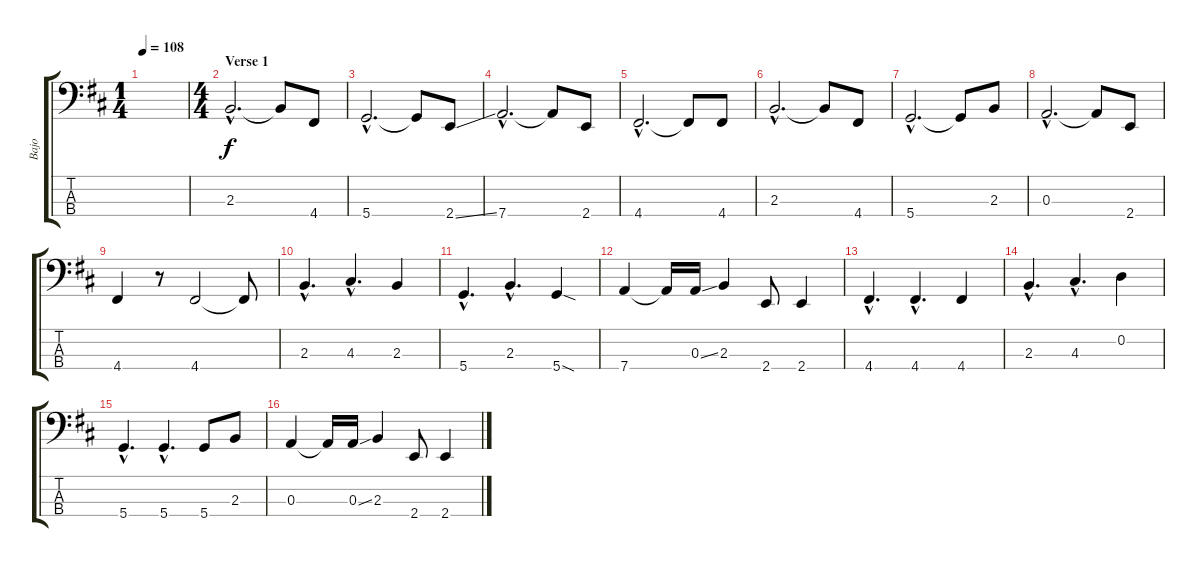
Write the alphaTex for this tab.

\track ("Bajo" "Bajo") {instrument fretlessbass}
\staff {score tabs}
\tuning (G2 D2 A1 D1) {hide}
\ts (1 4)
\tempo 108
\clef f4
\ks bminor
|
\ts (4 4)
\section ("" "Verse 1")
2.3{hac}.2{d} 2.3{t}.8 4.4.8 |
5.4{hac}.2{d} 5.4{t}.8 2.4{ss}.8 |
7.4{hac}.2{d} 7.4{t}.8 2.4.8 |
4.4{hac}.2{d} 4.4{t}.8 4.4.8 |
2.3{hac}.2{d} 2.3{t}.8 4.4.8 |
5.4{hac}.2{d} 5.4{t}.8 2.3.8 |
0.3{hac}.2{d} 0.3{t}.8 2.4.8 |
4.4.4 r.8 4.4.2 4.4{t}.8 |
2.3{hac}.4{d} 4.3{hac}.4{d} 2.3.4 |
5.4{hac}.4{d} 2.3{hac}.4{d} 5.4{sod}.4 |
7.4.4 7.4{t}.16 0.3{ss}.16 2.3.4 2.4.8 2.4.4 |
4.4{hac}.4{d} 4.4{hac}.4{d} 4.4.4 |
2.3{hac}.4{d} 4.3{hac}.4{d} 0.2.4 |
5.4{hac}.4{d} 5.4{hac}.4{d} 5.4.8 2.3.8 |
0.3.4 0.3{t}.16 0.3{ss}.16 2.3.4 2.4.8 2.4.4
